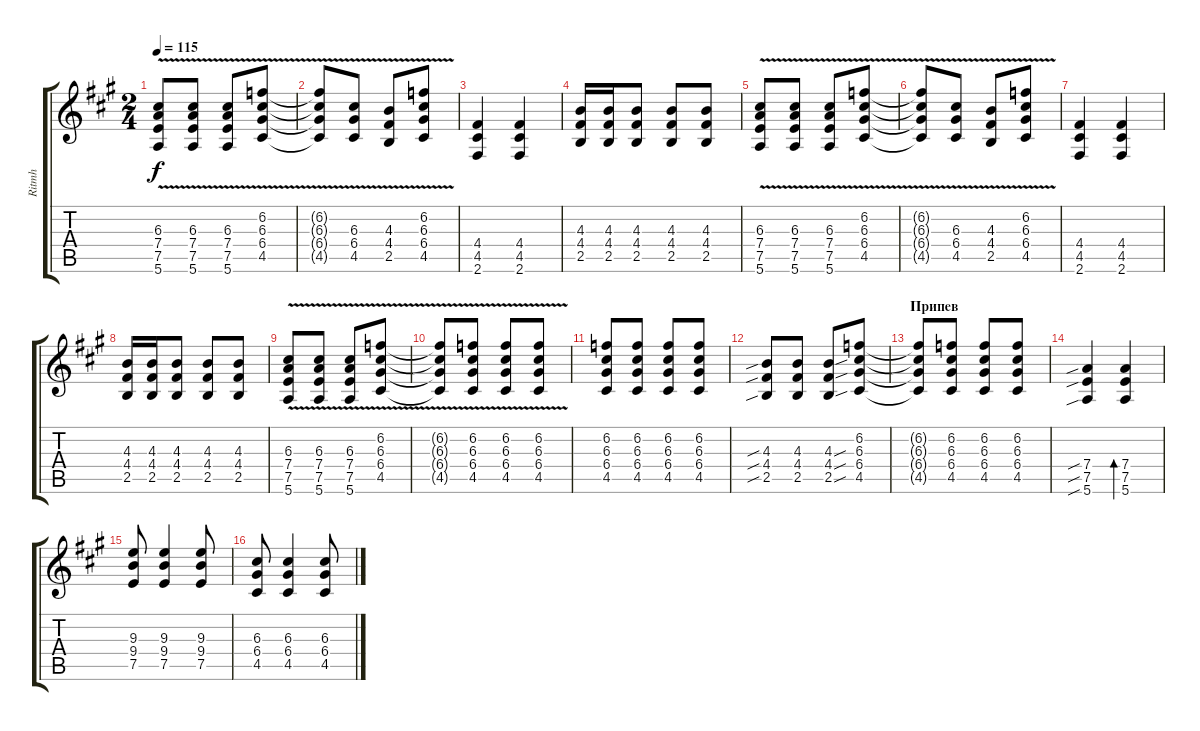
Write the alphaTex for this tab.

\track ("Ritmh" "Ritmh") {instrument overdrivenguitar}
\staff {score tabs}
\tuning (E4 B3 G3 D3 A2 E2) {hide}
\ts (2 4)
\tempo 115
\clef g2
\ks f#minor
(6.3{v} 7.4{v} 7.5{v} 5.6{v}).8{dy f} (6.3{v} 7.4{v} 7.5{v} 5.6{v}).8 (6.3{v} 7.4{v} 7.5{v} 5.6{v}).8 (6.2{v} 6.3{v} 6.4{v} 4.5{v}).8 |
(6.2{t} 6.3{t} 6.4{t} 4.5{t}).8 (6.3{v} 6.4{v} 4.5{v}).8 (4.3{v} 4.4{v} 2.5{v}).8 (6.2{v} 6.3{v} 6.4{v} 4.5{v}).8 |
(4.4 4.5 2.6).4 (4.4 4.5 2.6).4 |
(4.3 4.4 2.5).16 (4.3 4.4 2.5).16 (4.3 4.4 2.5).8 (4.3 4.4 2.5).8 (4.3 4.4 2.5).8 |
(6.3{v} 7.4{v} 7.5{v} 5.6{v}).8 (6.3{v} 7.4{v} 7.5{v} 5.6{v}).8 (6.3{v} 7.4{v} 7.5{v} 5.6{v}).8 (6.2{v} 6.3{v} 6.4{v} 4.5{v}).8 |
(6.2{t} 6.3{t} 6.4{t} 4.5{t}).8 (6.3{v} 6.4{v} 4.5{v}).8 (4.3{v} 4.4{v} 2.5{v}).8 (6.2{v} 6.3{v} 6.4{v} 4.5{v}).8 |
(4.4 4.5 2.6).4 (4.4 4.5 2.6).4 |
(4.3 4.4 2.5).16 (4.3 4.4 2.5).16 (4.3 4.4 2.5).8 (4.3 4.4 2.5).8 (4.3 4.4 2.5).8 |
(6.3{v} 7.4{v} 7.5{v} 5.6{v}).8 (6.3{v} 7.4{v} 7.5{v} 5.6{v}).8 (6.3{v} 7.4{v} 7.5{v} 5.6{v}).8 (6.2{v} 6.3{v} 6.4{v} 4.5{v}).8 |
(6.2{t} 6.3{t} 6.4{t} 4.5{t}).8 (6.2 6.3{v} 6.4{v} 4.5{v}).8 (6.2 6.3{v} 6.4{v} 4.5{v}).8 (6.2{v} 6.3{v} 6.4{v} 4.5{v}).8 |
(6.2 6.3 6.4 4.5).8 (6.2 6.3 6.4 4.5).8 (6.2 6.3 6.4 4.5).8 (6.2 6.3 6.4 4.5).8 |
(4.3{sib} 4.4{sib} 2.5{sib}).8 (4.3 4.4 2.5).8 (4.3{sou} 4.4{sou} 2.5{sou}).8 (6.2 6.3 6.4 4.5).8 |
\section ("" "Припев")
(6.2{t} 6.3{t} 6.4{t} 4.5{t}).8 (6.2 6.3 6.4 4.5).8 (6.2 6.3 6.4 4.5).8 (6.2 6.3 6.4 4.5).8 |
(7.4{sib} 7.5{sib} 5.6{sib}).4 (7.4 7.5 5.6).4{bd 60} |
(9.3 9.4 7.5).8 (9.3 9.4 7.5).4 (9.3 9.4 7.5).8 |
(6.3 6.4 4.5).8 (6.3 6.4 4.5).4 (6.3 6.4 4.5).8
